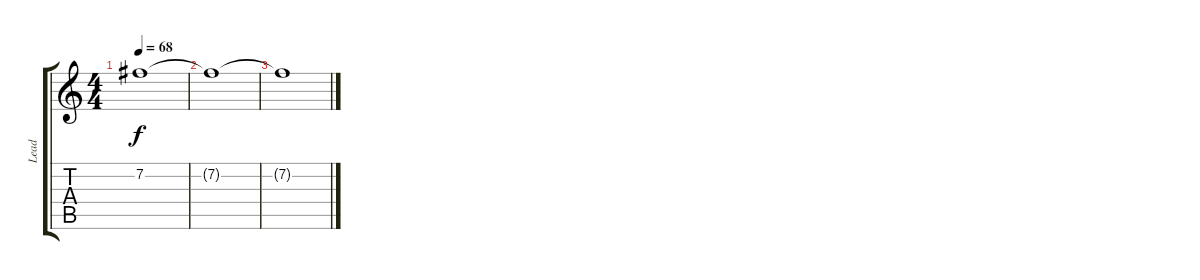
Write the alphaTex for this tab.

\track ("Lead" "Lead") {instrument distortionguitar}
\staff {score tabs}
\tuning (E4 B3 G3 D3 A2 E2) {hide}
\ts (4 4)
\tempo 68
\clef g2
\ks c
7.2.1{dy f} |
7.2{t}.1 |
7.2{t}.1
